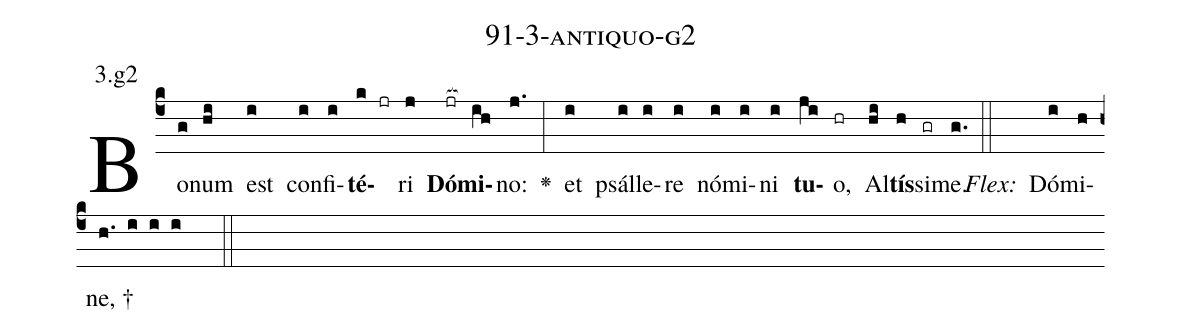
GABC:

name: 91-3-antiquo-g2;
annotation: 3.g2;
%%
(c4)Bo(g)num(hi) est(i) con(i)fi(i)<b>té</b>(k jr)ri(j) <b>Dó</b>(jr[ocb:1{])<b>mi</b>(ih[ocb:0}])no:(j.) <v>\greheightstar</v>(:) et(i) psál(i)le(i)re(i) nó(i)mi(i)ni(i) <b>tu</b>(ji)o,(hr) Al(hi)<b>tís</b>(h)si(gr)me.(g.) (::)
<i>Flex:</i>()  Dó(i)mi(h)ne, †(h. i i i  ::)

%E(i) u(i) o(ji) u(hi) a(h) e.(g.) (::)
